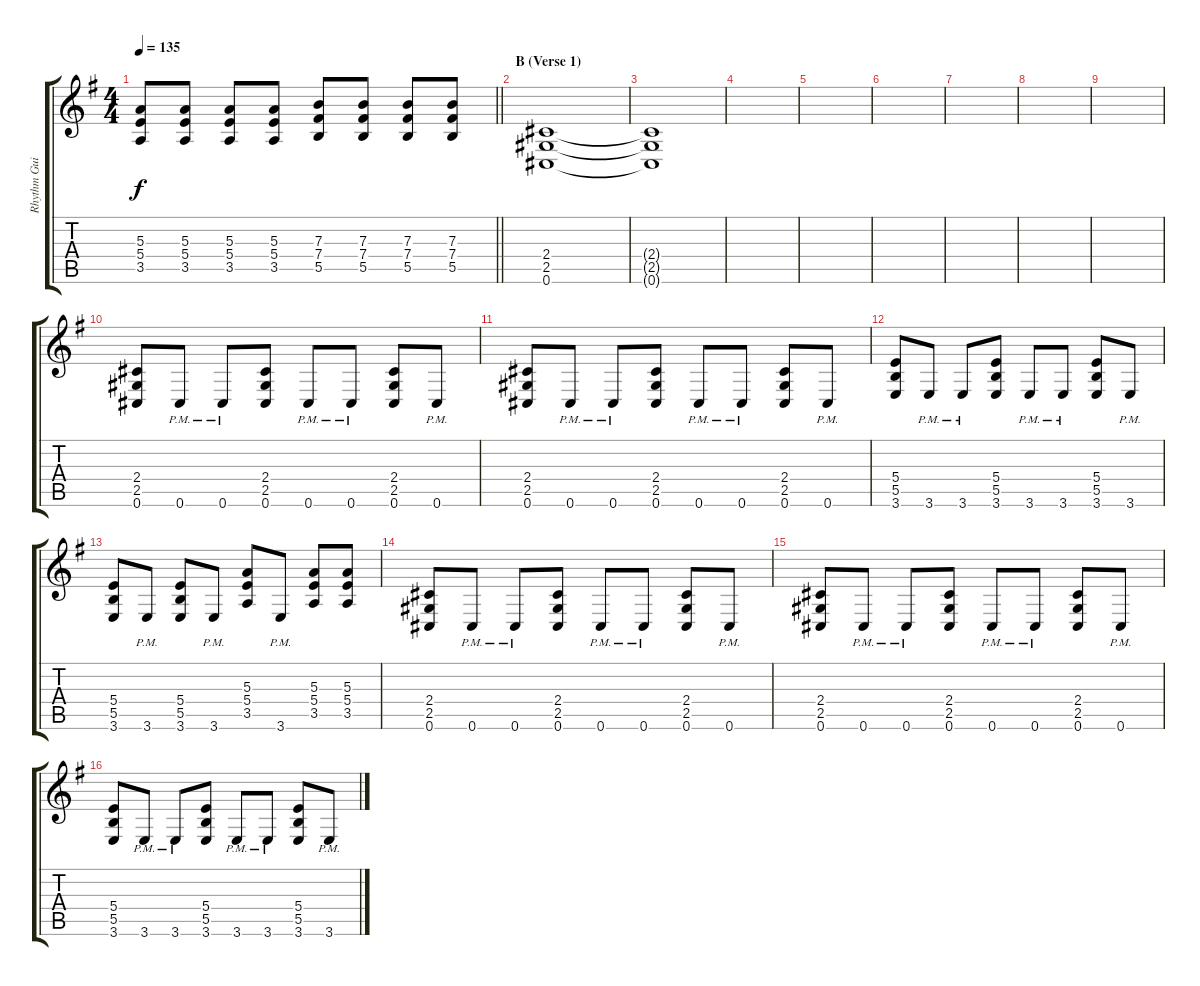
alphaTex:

\track ("Rhythm Guitar (Christofer Johnsson)" "Rhythm Gui") {instrument distortionguitar}
\staff {score tabs}
\tuning (Db4 Ab3 E3 B2 Gb2 Db2) {hide}
\ts (4 4)
\tempo 135
\clef g2
\barLineRight lightlight
\ks eminor
(5.3 5.4 3.5).8{dy f} (5.3 5.4 3.5).8 (5.3 5.4 3.5).8 (5.3 5.4 3.5).8 (7.3 7.4 5.5).8 (7.3 7.4 5.5).8 (7.3 7.4 5.5).8 (7.3 7.4 5.5).8 |
\section ("" "B (Verse 1)")
(2.4 2.5 0.6).1{volume 0} |
(2.4{t} 2.5{t} 0.6{t}).1 |
|
|
|
|
|
|
(2.4 2.5 0.6).8{volume 13 instrument distortionguitar} 0.6{pm}.8 0.6{pm}.8 (2.4 2.5 0.6).8 0.6{pm}.8 0.6{pm}.8 (2.4 2.5 0.6).8 0.6{pm}.8 |
(2.4 2.5 0.6).8 0.6{pm}.8 0.6{pm}.8 (2.4 2.5 0.6).8 0.6{pm}.8 0.6{pm}.8 (2.4 2.5 0.6).8 0.6{pm}.8 |
(5.4 5.5 3.6).8 3.6{pm}.8 3.6{pm}.8 (5.4 5.5 3.6).8 3.6{pm}.8 3.6{pm}.8 (5.4 5.5 3.6).8 3.6{pm}.8 |
(5.4 5.5 3.6).8 3.6{pm}.8 (5.4 5.5 3.6).8 3.6{pm}.8 (5.3 5.4 3.5).8 3.6{pm}.8 (5.3 5.4 3.5).8 (5.3 5.4 3.5).8 |
(2.4 2.5 0.6).8 0.6{pm}.8 0.6{pm}.8 (2.4 2.5 0.6).8 0.6{pm}.8 0.6{pm}.8 (2.4 2.5 0.6).8 0.6{pm}.8 |
(2.4 2.5 0.6).8 0.6{pm}.8 0.6{pm}.8 (2.4 2.5 0.6).8 0.6{pm}.8 0.6{pm}.8 (2.4 2.5 0.6).8 0.6{pm}.8 |
(5.4 5.5 3.6).8 3.6{pm}.8 3.6{pm}.8 (5.4 5.5 3.6).8 3.6{pm}.8 3.6{pm}.8 (5.4 5.5 3.6).8 3.6{pm}.8
